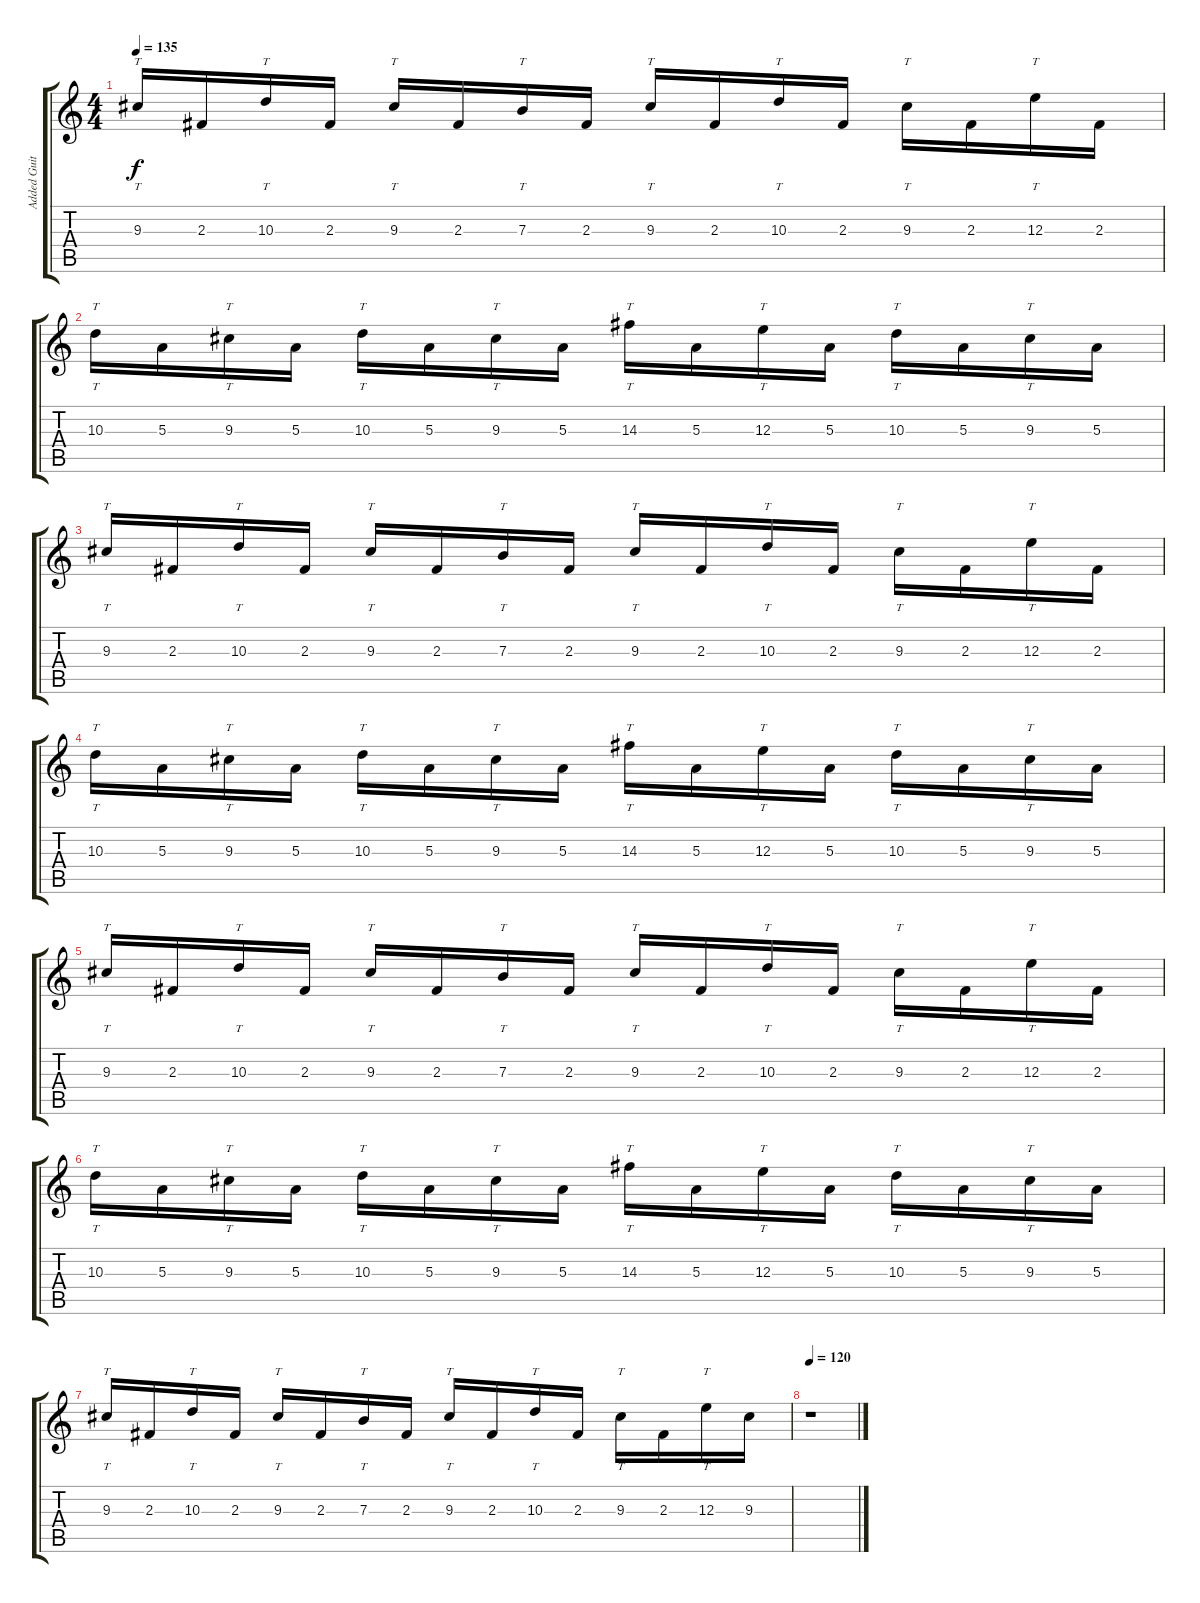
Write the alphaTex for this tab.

\track ("Added Guitar 1" "Added Guit") {instrument distortionguitar}
\staff {score tabs}
\tuning (Db4 Ab3 E3 B2 Gb2 B1) {hide}
\ts (4 4)
\tempo 135
\clef g2
\ks c
9.3.16{tt dy f} 2.3.16 10.3.16{tt} 2.3.16 9.3.16{tt} 2.3.16 7.3.16{tt} 2.3.16 9.3.16{tt} 2.3.16 10.3.16{tt} 2.3.16 9.3.16{tt} 2.3.16 12.3.16{tt} 2.3.16 |
10.3.16{tt} 5.3.16 9.3.16{tt} 5.3.16 10.3.16{tt} 5.3.16 9.3.16{tt} 5.3.16 14.3.16{tt} 5.3.16 12.3.16{tt} 5.3.16 10.3.16{tt} 5.3.16 9.3.16{tt} 5.3.16 |
9.3.16{tt} 2.3.16 10.3.16{tt} 2.3.16 9.3.16{tt} 2.3.16 7.3.16{tt} 2.3.16 9.3.16{tt} 2.3.16 10.3.16{tt} 2.3.16 9.3.16{tt} 2.3.16 12.3.16{tt} 2.3.16 |
10.3.16{tt} 5.3.16 9.3.16{tt} 5.3.16 10.3.16{tt} 5.3.16 9.3.16{tt} 5.3.16 14.3.16{tt} 5.3.16 12.3.16{tt} 5.3.16 10.3.16{tt} 5.3.16 9.3.16{tt} 5.3.16 |
9.3.16{tt} 2.3.16 10.3.16{tt} 2.3.16 9.3.16{tt} 2.3.16 7.3.16{tt} 2.3.16 9.3.16{tt} 2.3.16 10.3.16{tt} 2.3.16 9.3.16{tt} 2.3.16 12.3.16{tt} 2.3.16 |
10.3.16{tt} 5.3.16 9.3.16{tt} 5.3.16 10.3.16{tt} 5.3.16 9.3.16{tt} 5.3.16 14.3.16{tt} 5.3.16 12.3.16{tt} 5.3.16 10.3.16{tt} 5.3.16 9.3.16{tt} 5.3.16 |
9.3.16{tt} 2.3.16 10.3.16{tt} 2.3.16 9.3.16{tt} 2.3.16 7.3.16{tt} 2.3.16 9.3.16{tt} 2.3.16 10.3.16{tt} 2.3.16 9.3.16{tt} 2.3.16 12.3.16{tt} 9.3.16 |
\tempo 120
r.1
